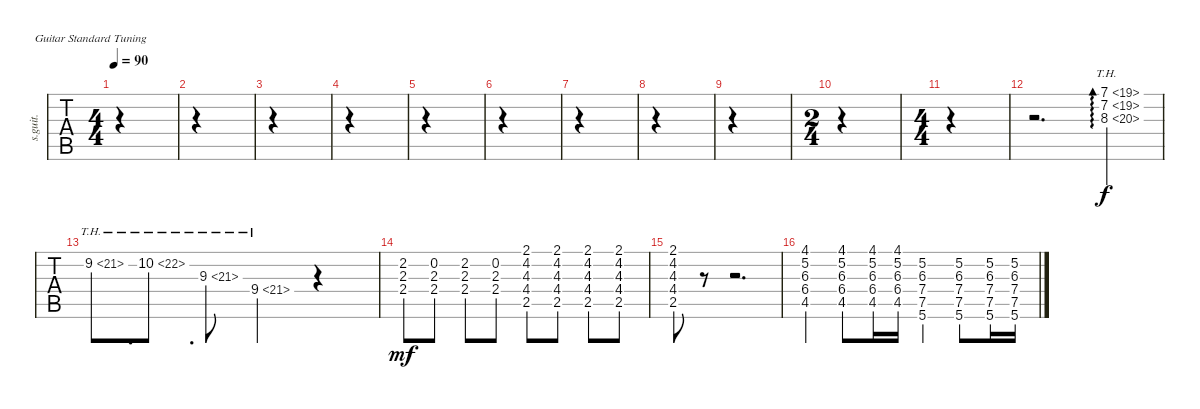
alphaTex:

\defaultSystemsLayout 4
\bracketExtendMode groupsimilarinstruments
\useSystemSignSeparator
\otherSystemsTrackNameOrientation horizontal
\chordDiagramsInScore
\track ("Steel Guitar" "s.guit.") {instrument acousticguitarsteel}
\staff {tabs}
\tuning (E4 B3 G3 D3 A2 E2)
\ts (4 4)
\tempo 90
\clef g2
\ks c
|
|
|
|
|
|
|
|
|
\ts (2 4)
\beaming (8 2 2)
|
\ts (4 4)
\beaming (8 2 2 2 2)
|
r.2{d} (7.2{th 12 acc #} 7.1{th 12} 8.3{th 12 acc #}).4{ad 0} |
9.2{th 12 acc #}.8{d} 10.2{th 12}.8{d} 9.3{th 12}.8 9.4{th 12}.4 r.4 |
(2.4 2.3 2.2{acc #}).8{dy mf} (2.4 2.3 0.2).8 (2.4 2.3 2.2{acc #}).8 (2.4 2.3 0.2).8 (2.5 4.3 4.2{acc #} 4.4{acc #} 2.1{acc #}).8 (2.5 4.3 4.2{acc #} 4.4{acc #} 2.1{acc #}).8 (2.5 4.3 4.2{acc #} 4.4{acc #} 2.1{acc #}).8 (2.5 4.3 4.2{acc #} 4.4{acc #} 2.1{acc #}).8 |
(2.5 4.3 4.2{acc #} 4.4{acc #} 2.1{acc #}).8 r.8 r.2{d} |
(4.5{acc #} 6.4{acc #} 6.3{acc #} 5.2 4.1{acc #}).4 (4.5{acc #} 6.4{acc #} 6.3{acc #} 4.1{acc #} 5.2).8 (4.5{acc #} 6.4{acc #} 6.3{acc #} 4.1{acc #} 5.2).16 (6.3{acc #} 6.4{acc #} 4.5{acc #} 4.1{acc #} 5.2).16 (5.6 7.5 7.4 5.2 6.3{acc #}).4 (5.6 7.5 7.4 5.2 6.3{acc #}).8 (5.6 7.5 7.4 5.2 6.3{acc #}).16 (5.6 7.5 7.4 5.2 6.3{acc #}).16
